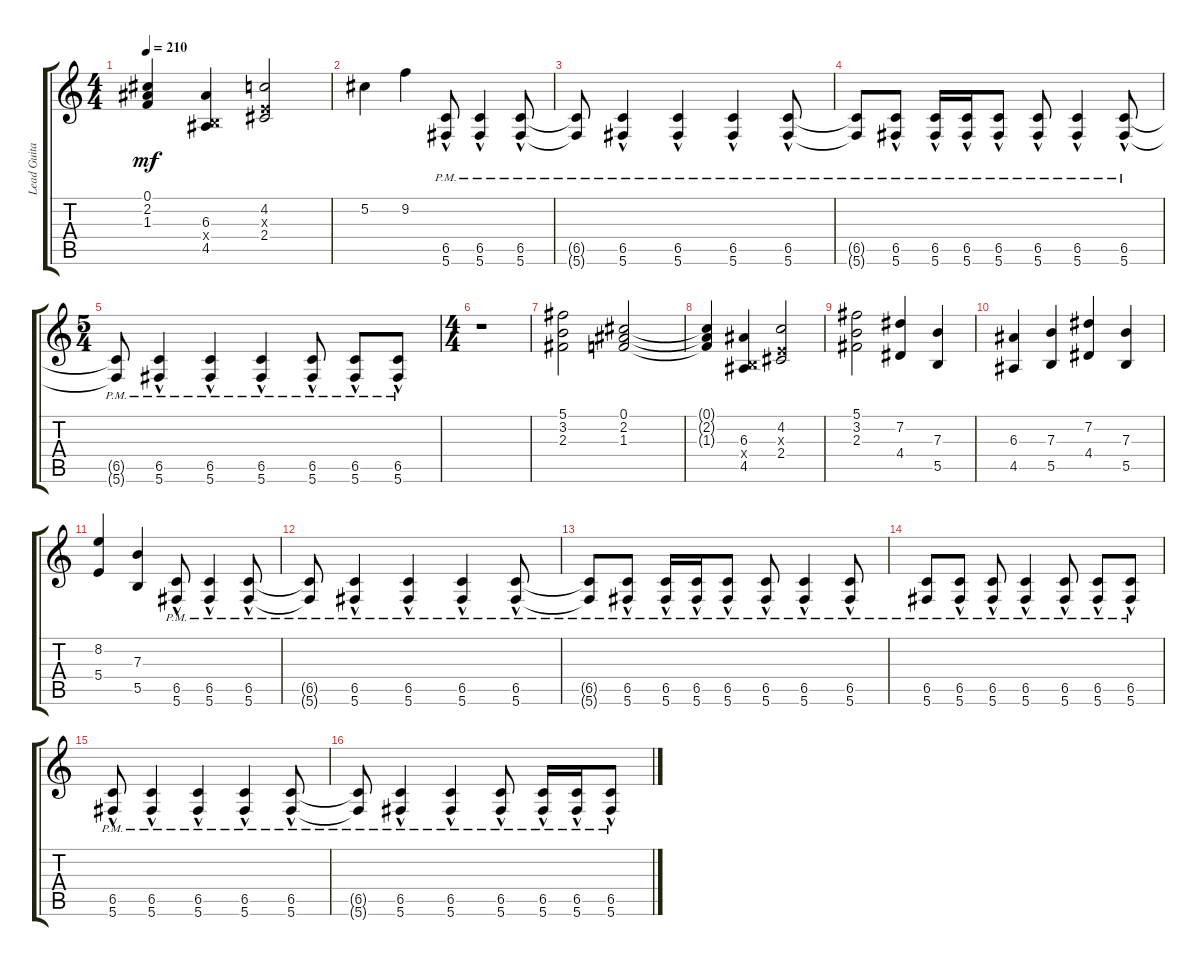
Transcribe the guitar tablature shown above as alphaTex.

\track ("Lead Guitarist" "Lead Guita") {instrument distortionguitar}
\staff {score tabs}
\tuning (Db4 Ab3 E3 B2 Gb2 Db2) {hide}
\ts (4 4)
\tempo 210
\clef g2
\ks c
(0.1{t} 2.2{t} 1.3{t}).4{dy mf} (6.3 0.4{x} 4.5).4 (4.2 0.3{x} 2.4).2 |
5.2.4 9.2.4 (6.5{hac pm} 5.6{hac pm}).8 (6.5{hac pm} 5.6{hac pm}).4 (6.5{hac pm} 5.6{hac pm}).8 |
(6.5{pm t} 5.6{pm t}).8 (6.5{hac pm} 5.6{hac pm}).4 (6.5{hac pm} 5.6{hac pm}).4 (6.5{hac pm} 5.6{hac pm}).4 (6.5{hac pm} 5.6{hac pm}).8 |
(6.5{pm t} 5.6{pm t}).8 (6.5{hac pm} 5.6{hac pm}).8 (6.5{hac pm} 5.6{hac pm}).16 (6.5{hac pm} 5.6{hac pm}).16 (6.5{hac pm} 5.6{hac pm}).8 (6.5{hac pm} 5.6{hac pm}).8 (6.5{hac pm} 5.6{hac pm}).4 (6.5{hac pm} 5.6{hac pm}).8 |
\ts (5 4)
(6.5{pm t} 5.6{pm t}).8 (6.5{hac pm} 5.6{hac pm}).4 (6.5{hac pm} 5.6{hac pm}).4 (6.5{hac pm} 5.6{hac pm}).4 (6.5{hac pm} 5.6{hac pm}).8 (6.5{hac pm} 5.6{hac pm}).8 (6.5{hac pm} 5.6{hac pm}).8 |
\ts (4 4)
r.1 |
(5.1 3.2 2.3).2 (0.1 2.2 1.3).2 |
(0.1{t} 2.2{t} 1.3{t}).4 (6.3 0.4{x} 4.5).4 (4.2 0.3{x} 2.4).2 |
(5.1 3.2 2.3).2 (7.2 4.4).4 (7.3 5.5).4 |
(6.3 4.5).4 (7.3 5.5).4 (7.2 4.4).4 (7.3 5.5).4 |
(8.2 5.4).4 (7.3 5.5).4 (6.5{hac pm} 5.6{hac pm}).8 (6.5{hac pm} 5.6{hac pm}).4 (6.5{hac pm} 5.6{hac pm}).8 |
(6.5{pm t} 5.6{pm t}).8 (6.5{hac pm} 5.6{hac pm}).4 (6.5{hac pm} 5.6{hac pm}).4 (6.5{hac pm} 5.6{hac pm}).4 (6.5{hac pm} 5.6{hac pm}).8 |
(6.5{pm t} 5.6{pm t}).8 (6.5{hac pm} 5.6{hac pm}).8 (6.5{hac pm} 5.6{hac pm}).16 (6.5{hac pm} 5.6{hac pm}).16 (6.5{hac pm} 5.6{hac pm}).8 (6.5{hac pm} 5.6{hac pm}).8 (6.5{hac pm} 5.6{hac pm}).4 (6.5{hac pm} 5.6{hac pm}).8 |
(6.5{pm} 5.6{pm}).8 (6.5{hac pm} 5.6{hac pm}).8 (6.5{hac pm} 5.6{hac pm}).8 (6.5{hac pm} 5.6{hac pm}).4 (6.5{hac pm} 5.6{hac pm}).8 (6.5{hac pm} 5.6{hac pm}).8 (6.5{hac pm} 5.6{hac pm}).8 |
(6.5{hac pm} 5.6{hac pm}).8 (6.5{hac pm} 5.6{hac pm}).4 (6.5{hac pm} 5.6{hac pm}).4 (6.5{hac pm} 5.6{hac pm}).4 (6.5{hac pm} 5.6{hac pm}).8 |
(6.5{pm t} 5.6{pm t}).8 (6.5{hac pm} 5.6{hac pm}).4 (6.5{hac pm} 5.6{hac pm}).4 (6.5{hac pm} 5.6{hac pm}).8 (6.5{hac pm} 5.6{hac pm}).16 (6.5{hac pm} 5.6{hac pm}).16 (6.5{hac pm} 5.6{hac pm}).8
